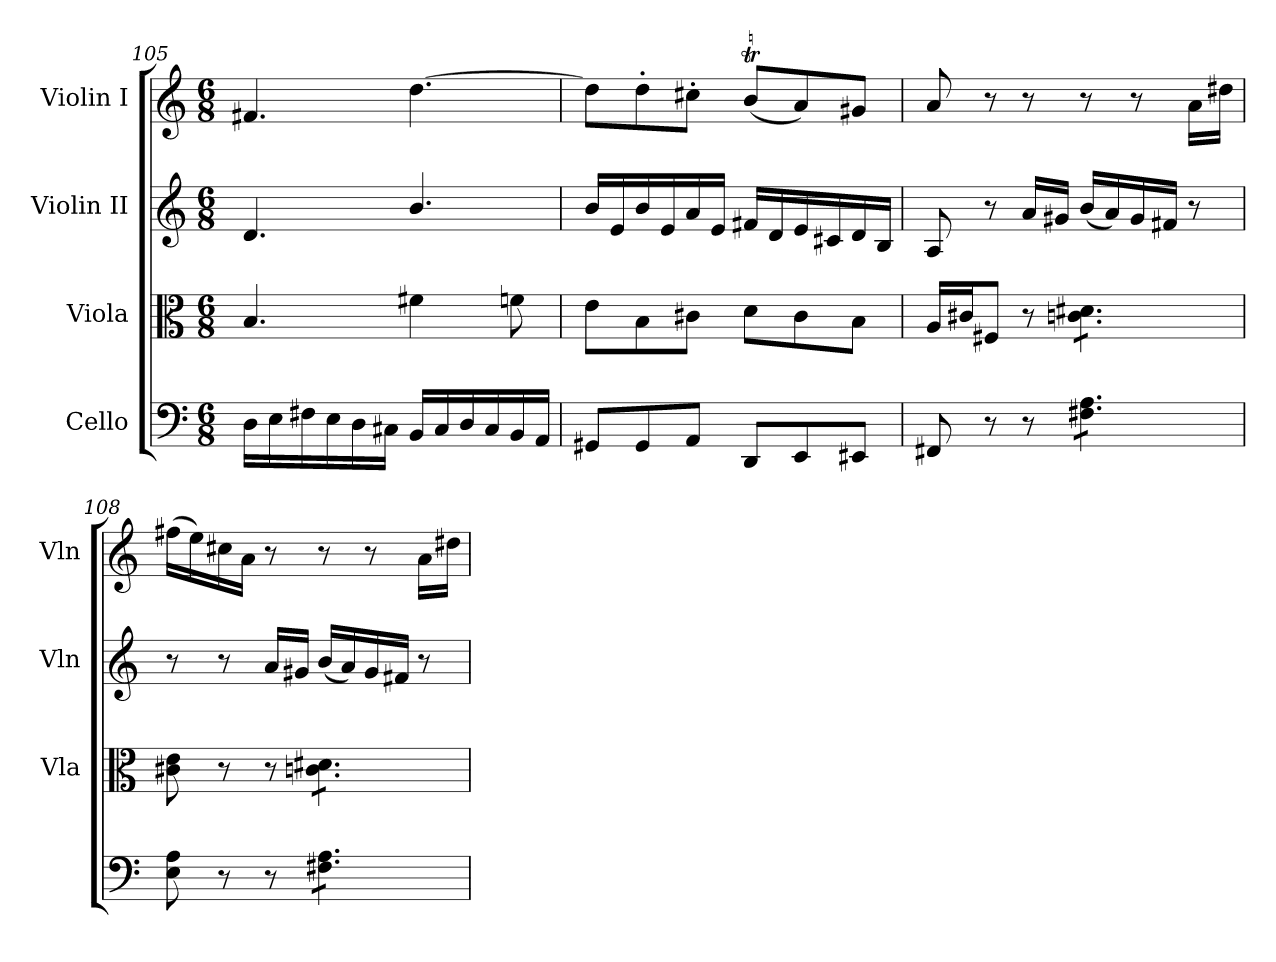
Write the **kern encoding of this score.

**kern	**kern	**kern	**kern
*part4	*part3	*part2	*part1
*staff4	*staff3	*staff2	*staff1
*I"Cello	*I"Viola	*I"Violin II	*I"Violin I
*	*I'Vla	*I'Vln	*I'Vln
!!LO:PB:g=z
*clefF4	*clefC3	*clefG2	*clefG2
*k[]	*k[]	*k[]	*k[]
*M6/8	*M6/8	*M6/8	*M6/8
=105	=105	=105	=105
16D\LL	4.B/	4.d/	4.f#X/
16E\	.	.	.
16F#X\	.	.	.
16E\	.	.	.
16D\	.	.	.
16C#X\JJ	.	.	.
16BB/LL	4f#X\	4.b/	[4.dd\
16C#/	.	.	.
16D/	.	.	.
16C#/	.	.	.
16BB/	8fn\	.	.
16AA/JJ	.	.	.
=106	=106	=106	=106
8GG#X/L	8e\L	16b/LL	8dd\L]
.	.	16e/	.
8GG#/	8B\	16b/	8dd'\
.	.	16e/	.
8AA/J	8c#X\J	16a/	8cc#X'\J
.	.	16e/JJ	.
8DD/L	8d\L	16f#X/LL	(<8bt/L
.	.	16d/	.
8EE/	8c#\	16e/	8a/)
.	.	16c#X/	.
8EE#X/J	8B\J	16d/	8g#X/J
.	.	16B/JJ	.
=107	=107	=107	=107
8FF#X/	16A/LL	8A/	8a/
.	16c#X/J	.	.
8r	8F#X/J	8r	8r
8r	8r	16a/LL	8r
.	.	16g#X/JJ	.
*tremolo	*	*	*
*	*tremolo	*	*
8F#X\ 8A\L	8cn\ 8d#X\L	(<16b/LL	8r
.	.	16a/)	.
8F#X\ 8A\	8cn\ 8d#X\	16g#/	8r
.	.	16f#X/JJ	.
8F#X\ 8A\J	8cn\ 8d#X\J	8r	16a\LL
*	*Xtremolo	*	*
*Xtremolo	*	*	*
.	.	.	16dd#X\JJ
=108	=108	=108	=108
8E\ 8A\	8c#X\ 8e\	8r	(>16ff#X\LL
.	.	.	16ee\)
8r	8r	8r	16cc#X\
.	.	.	16a\JJ
8r	8r	16a/LL	8r
.	.	16g#X/JJ	.
*tremolo	*	*	*
*	*tremolo	*	*
8F#X\ 8A\L	8cn\ 8d#X\L	(<16b/LL	8r
.	.	16a/)	.
8F#X\ 8A\	8cn\ 8d#X\	16g#/	8r
.	.	16f#X/JJ	.
8F#X\ 8A\J	8cn\ 8d#X\J	8r	16a\LL
*	*Xtremolo	*	*
*Xtremolo	*	*	*
.	.	.	16dd#X\JJ
=	=	=	=
*-	*-	*-	*-
